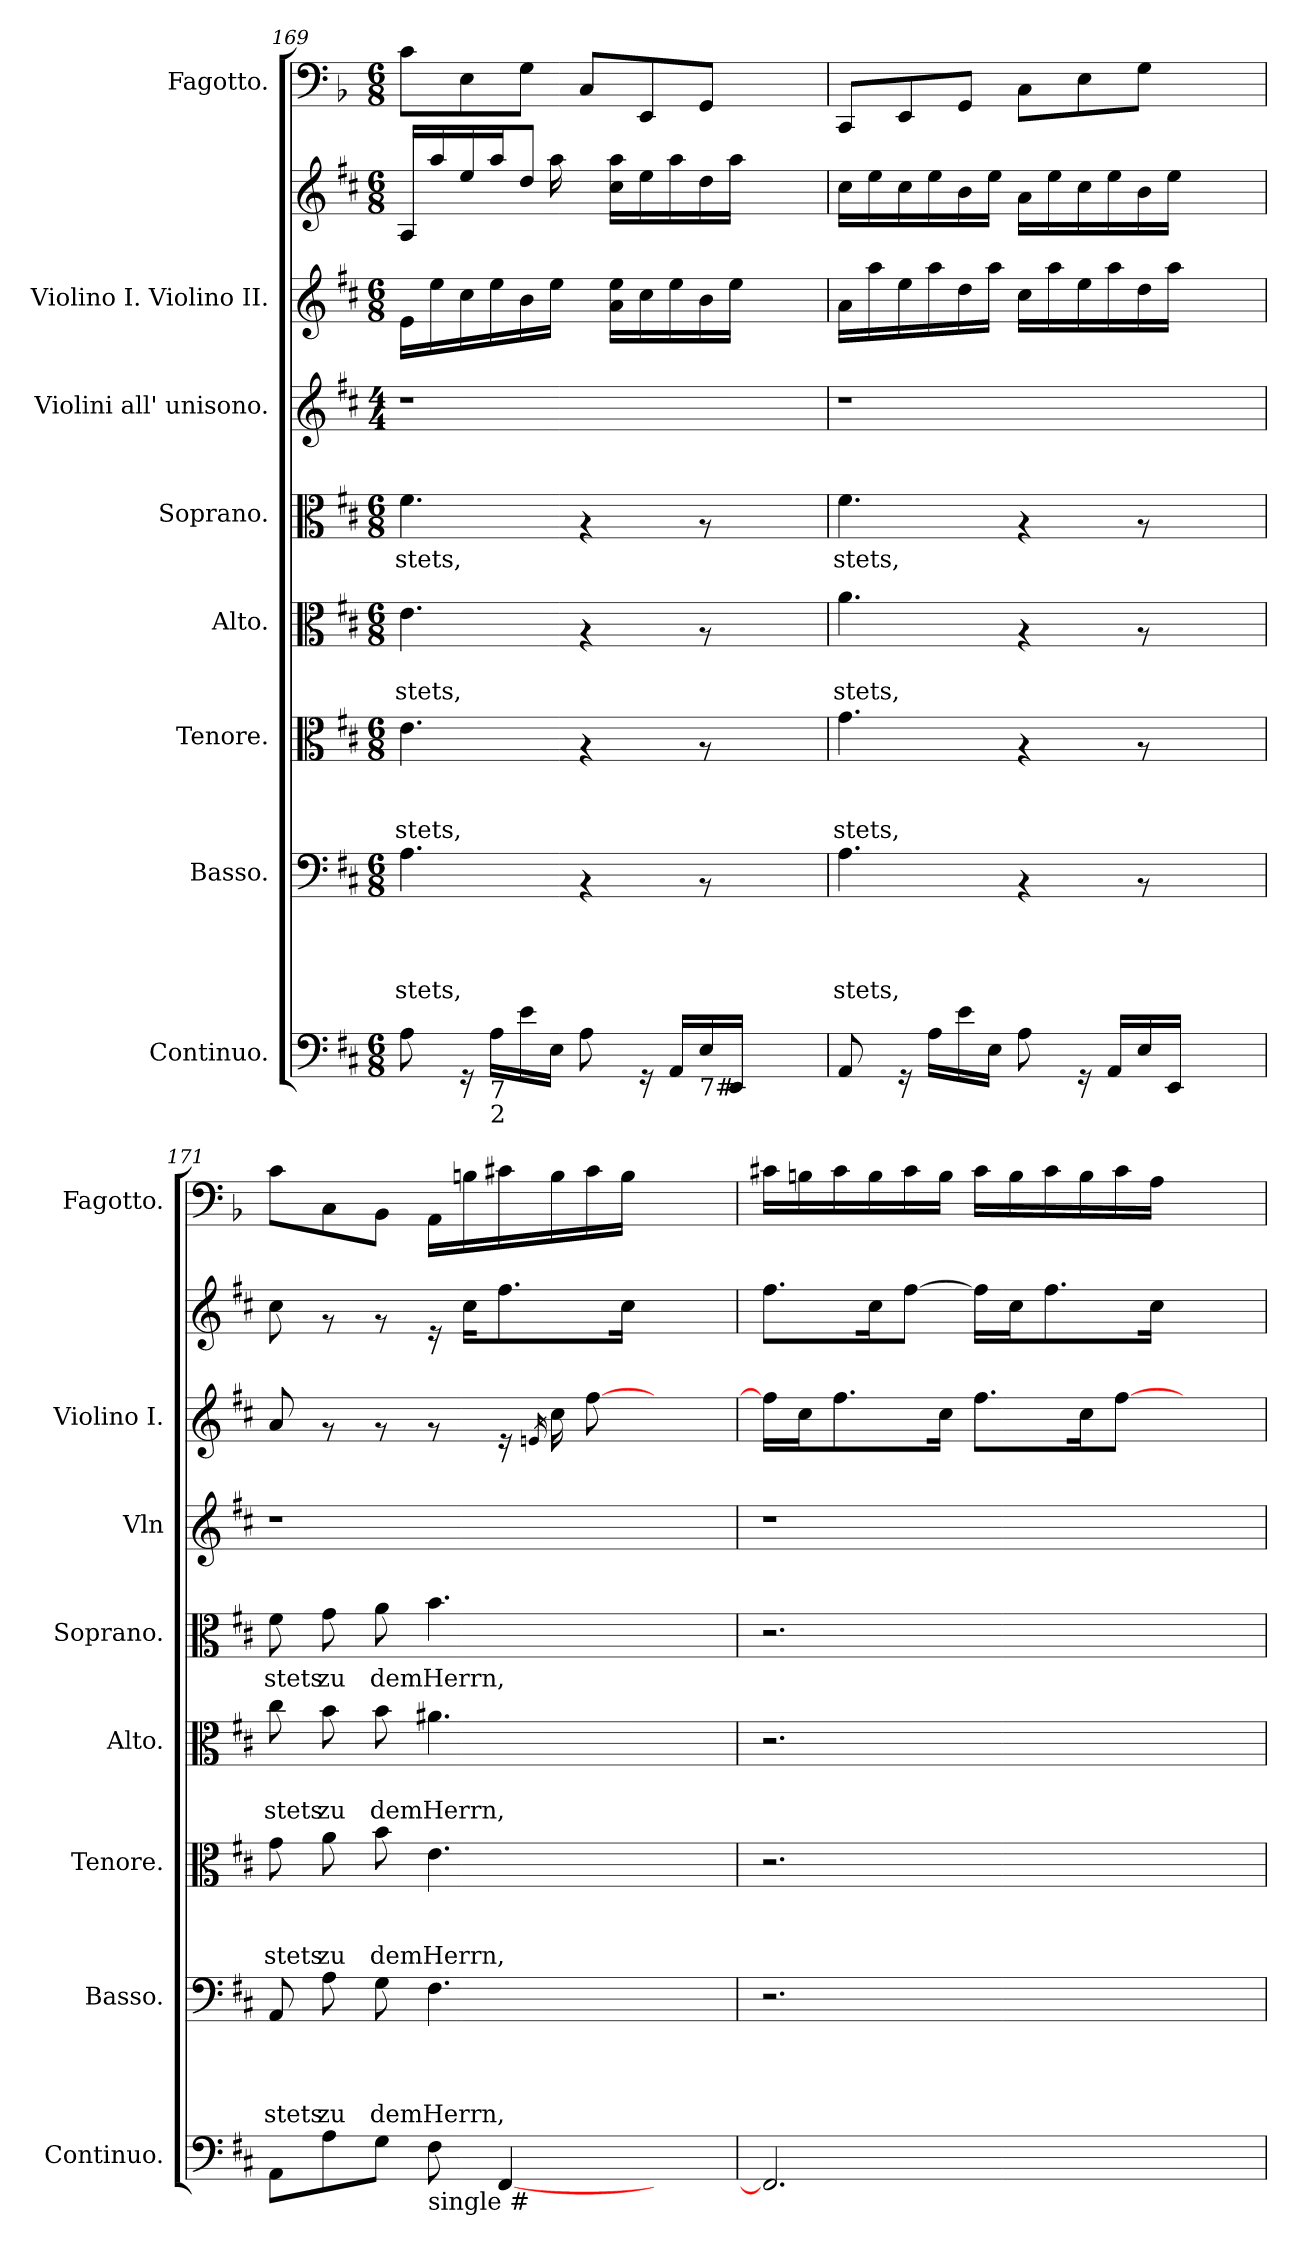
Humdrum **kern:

**kern	**kern	**text	**text	**text	**text	**kern	**text	**text	**text	**kern	**text	**text	**kern	**text	**kern	**kern	**kern	**kern
*part8	*part7	*part7	*part7	*part7	*part7	*part6	*part6	*part6	*part6	*part5	*part5	*part5	*part4	*part4	*part3	*part2	*part2	*part1
*staff9	*staff8	*staff8	*staff8	*staff8	*staff8	*staff7	*staff7	*staff7	*staff7	*staff6	*staff6	*staff6	*staff5	*staff5	*staff4	*staff3	*staff2	*staff1
*I"Continuo.	*I"Basso.	*	*	*	*	*I"Tenore.	*	*	*	*I"Alto.	*	*	*I"Soprano.	*	*I"Violini all' unisono.	*I"Violino I. Violino II.	*	*I"Fagotto.
*I'Continuo.	*I'Basso.	*	*	*	*	*I'Tenore.	*	*	*	*I'Alto.	*	*	*I'Soprano.	*	*I'Vln	*I'Violino I.	*	*I'Fagotto.
*clefF4	*clefF4	*	*	*	*	*clefC3	*	*	*	*clefC3	*	*	*clefC3	*	*clefG2	*clefG2	*clefG2	*clefF4
*	*	*	*	*	*	*	*	*	*	*	*	*	*	*	*	*	*	*ITrd2c3
*k[f#c#]	*k[f#c#]	*	*	*	*	*k[f#c#]	*	*	*	*k[f#c#]	*	*	*k[f#c#]	*	*k[f#c#]	*k[f#c#]	*k[f#c#]	*k[f#c#]
*D:	*D:	*	*	*	*	*D:	*	*	*	*D:	*	*	*D:	*	*D:	*D:	*D:	*D:
*M6/8	*M6/8	*	*	*	*	*M6/8	*	*	*	*M6/8	*	*	*M6/8	*	*M4/4	*M6/8	*M6/8	*M6/8
=169	=169	=169	=169	=169	=169	=169	=169	=169	=169	=169	=169	=169	=169	=169	=169	=169	=169	=169
!	!	!	!	!	!LO:LY:b	!	!	!	!LO:LY:b	!	!	!LO:LY:b	!	!LO:LY:b	!	!	!	!
*	*	*	*	*	*	*	*	*	*	*	*	*	*	*	*	*	*^	*
8A\	4.A\	.	.	.	stets,	4.e\	.	.	stets,	4.e\	.	stets,	4.f#\	stets,	1r	16e\LL	16A/LL	4ryy	8A\L
.	.	.	.	.	.	.	.	.	.	.	.	.	.	.	.	16ee\	16aa/	.	.
16rGG	.	.	.	.	.	.	.	.	.	.	.	.	.	.	.	16cc#\	16ee/	.	8C#\
!LO:TX:b:t=7	!	!	!	!	!	!	!	!	!	!	!	!	!	!	!	!	!	!	!
!LO:TX:b:t=2	!	!	!	!	!	!	!	!	!	!	!	!	!	!	!	!	!	!	!
16A\LL	.	.	.	.	.	.	.	.	.	.	.	.	.	.	.	16ee\	16aa/J	.	.
16e\	.	.	.	.	.	.	.	.	.	.	.	.	.	.	.	16b\	8dd/J	16ryy	8E\J
16E\JJ	.	.	.	.	.	.	.	.	.	.	.	.	.	.	.	16ee\JJ	.	16aa\	.
8A\	4rAA	.	.	.	.	4rG	.	.	.	4rG	.	.	4rG	.	.	16ryy	4ryy	16ryy	8AA/L
.	.	.	.	.	.	.	.	.	.	.	.	.	.	.	.	16a\ 16ee\LL	.	16cc#\ 16aa\LL	.
16rGG	.	.	.	.	.	.	.	.	.	.	.	.	.	.	.	16cc#\	.	16ee\	8CC#/
16AA/LL	.	.	.	.	.	.	.	.	.	.	.	.	.	.	.	16ee\	.	16aa\	.
!LO:TX:b:t=7#	!	!	!	!	!	!	!	!	!	!	!	!	!	!	!	!	!	!	!
16E/	8rAA	.	.	.	.	8rG	.	.	.	8rG	.	.	8rG	.	.	16b\	4.ryy	16dd\	8EE/J
16EE/JJ	.	.	.	.	.	.	.	.	.	.	.	.	.	.	.	16ee\JJ	.	16aa\JJ	.
4ryy	4ryy	.	.	.	.	4ryy	.	.	.	4ryy	.	.	4ryy	.	.	4ryy	.	4ryy	4ryy
!!LO:PB:g=z
=170!	=170!	=170!	=170!	=170!	=170!	=170!	=170!	=170!	=170!	=170!	=170!	=170!	=170!	=170!	=170!	=170!	=170!	=170!	=170!
!	!	!	!	!	!LO:LY:b	!	!	!	!LO:LY:b	!	!	!LO:LY:b	!	!LO:LY:b	!	!	!	!	!
*	*	*	*	*	*	*	*	*	*	*	*	*	*	*	*	*	*v	*v	*
8AA/	4.A\	.	.	.	stets,	4.g\	.	.	stets,	4.a\	.	stets,	4.f#\	stets,	1r	16a\LL	16cc#\LL	8AAA/L
.	.	.	.	.	.	.	.	.	.	.	.	.	.	.	.	16aa\	16ee\	.
16rGG	.	.	.	.	.	.	.	.	.	.	.	.	.	.	.	16ee\	16cc#\	8CC#/
16A\LL	.	.	.	.	.	.	.	.	.	.	.	.	.	.	.	16aa\	16ee\	.
16e\	.	.	.	.	.	.	.	.	.	.	.	.	.	.	.	16dd\	16b\	8EE/J
16E\JJ	.	.	.	.	.	.	.	.	.	.	.	.	.	.	.	16aa\JJ	16ee\JJ	.
8A\	4rAA	.	.	.	.	4rG	.	.	.	4rG	.	.	4rG	.	.	16cc#\LL	16a\LL	8AA\L
.	.	.	.	.	.	.	.	.	.	.	.	.	.	.	.	16aa\	16ee\	.
16rGG	.	.	.	.	.	.	.	.	.	.	.	.	.	.	.	16ee\	16cc#\	8C#\
16AA/LL	.	.	.	.	.	.	.	.	.	.	.	.	.	.	.	16aa\	16ee\	.
16E/	8rAA	.	.	.	.	8rG	.	.	.	8rG	.	.	8rG	.	.	16dd\	16b\	8E\J
16EE/JJ	.	.	.	.	.	.	.	.	.	.	.	.	.	.	.	16aa\JJ	16ee\JJ	.
4ryy	4ryy	.	.	.	.	4ryy	.	.	.	4ryy	.	.	4ryy	.	.	4ryy	4ryy	4ryy
=171!	=171!	=171!	=171!	=171!	=171!	=171!	=171!	=171!	=171!	=171!	=171!	=171!	=171!	=171!	=171!	=171!	=171!	=171!
!	!	!	!	!	!LO:LY:b	!	!	!	!LO:LY:b	!	!	!LO:LY:b	!	!LO:LY:b	!	!	!	!
8AA\L	8AA/	.	.	.	stets	8g\	.	.	stets	8cc#\	.	stets	8f#\	stets	1r	8a/	8cc#\	8A\L
!	!	!	!	!	!LO:LY:b	!	!	!	!LO:LY:b	!	!	!LO:LY:b	!	!LO:LY:b	!	!	!	!
8A\	8A\	.	.	.	zu	8a\	.	.	zu	8b\	.	zu	8g\	zu	.	8rf	8rf	8AA\
!	!	!	!	!	!LO:LY:b	!	!	!	!LO:LY:b	!	!	!LO:LY:b	!	!LO:LY:b	!	!	!	!
8G\J	8G\	.	.	.	dem	8b\	.	.	dem	8b\	.	dem	8a\	dem	.	8rf	8rf	8GG\J
!LO:TX:b:t=single #	!	!	!	!	!	!	!	!	!	!	!	!	!	!	!	!	!	!
!	!	!	!	!	!LO:LY:b	!	!	!	!LO:LY:b	!	!	!LO:LY:b	!	!LO:LY:b	!	!	!	!
8F#\	4.F#\	.	.	.	Herrn,	4.e\	.	.	Herrn,	4.a#X\	.	Herrn,	4.b\	Herrn,	.	8rf	16re	16FF#\LL
.	.	.	.	.	.	.	.	.	.	.	.	.	.	.	.	.	16cc#\KL	16G#X\
[<4FF#/	.	.	.	.	.	.	.	.	.	.	.	.	.	.	.	16re	8.ff#\	16A#X\
.	.	.	.	.	.	.	.	.	.	.	.	.	.	.	.	16qen/	.	.
.	.	.	.	.	.	.	.	.	.	.	.	.	.	.	.	16cc#\	.	16G#\
.	.	.	.	.	.	.	.	.	.	.	.	.	.	.	.	[>8ff#\	.	16A#\
.	.	.	.	.	.	.	.	.	.	.	.	.	.	.	.	.	16cc#\Jk	16G#\JJ
4ryy	4ryy	.	.	.	.	4ryy	.	.	.	4ryy	.	.	4ryy	.	.	4ryy	4ryy	4ryy
=172!	=172!	=172!	=172!	=172!	=172!	=172!	=172!	=172!	=172!	=172!	=172!	=172!	=172!	=172!	=172!	=172!	=172!	=172!
2.FF#/]	2.r	.	.	.	.	2.r	.	.	.	2.r	.	.	2.r	.	1r	16ff#\LL]	8.ff#\L	16A#X\LL
.	.	.	.	.	.	.	.	.	.	.	.	.	.	.	.	16cc#\J	.	16G#X\
.	.	.	.	.	.	.	.	.	.	.	.	.	.	.	.	8.ff#\	.	16A#\
.	.	.	.	.	.	.	.	.	.	.	.	.	.	.	.	.	16cc#\k	16G#\
.	.	.	.	.	.	.	.	.	.	.	.	.	.	.	.	.	[>8ff#\J	16A#\
.	.	.	.	.	.	.	.	.	.	.	.	.	.	.	.	16cc#\Jk	.	16G#\JJ
.	.	.	.	.	.	.	.	.	.	.	.	.	.	.	.	8.ff#\L	16ff#\LL]	16A#\LL
.	.	.	.	.	.	.	.	.	.	.	.	.	.	.	.	.	16cc#\J	16G#\
.	.	.	.	.	.	.	.	.	.	.	.	.	.	.	.	.	8.ff#\	16A#\
.	.	.	.	.	.	.	.	.	.	.	.	.	.	.	.	16cc#\k	.	16G#\
.	.	.	.	.	.	.	.	.	.	.	.	.	.	.	.	[>8ff#\J	.	16A#\
.	.	.	.	.	.	.	.	.	.	.	.	.	.	.	.	.	16cc#\Jk	16F#\JJ
4ryy	4ryy	.	.	.	.	4ryy	.	.	.	4ryy	.	.	4ryy	.	.	4ryy	4ryy	4ryy
=!	=!	=!	=!	=!	=!	=!	=!	=!	=!	=!	=!	=!	=!	=!	=!	=!	=!	=!
*-	*-	*-	*-	*-	*-	*-	*-	*-	*-	*-	*-	*-	*-	*-	*-	*-	*-	*-
